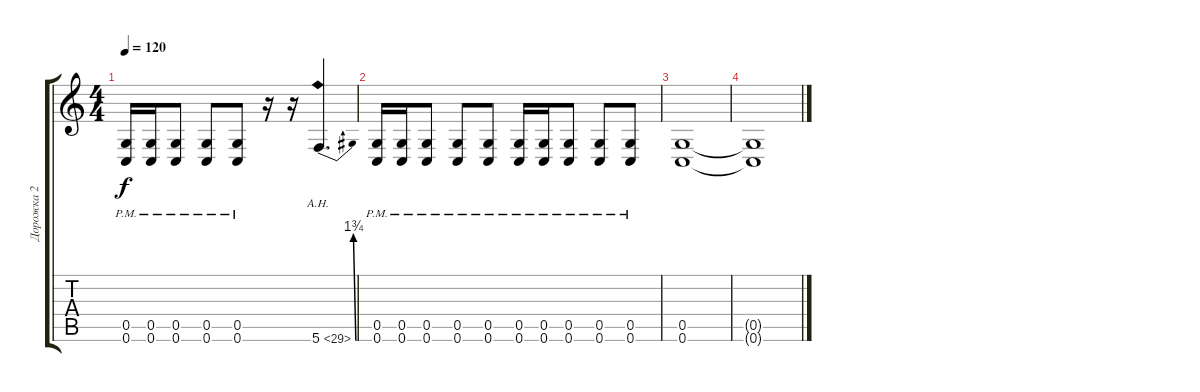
\track ("Дорожка 2" "Дорожка 2") {instrument distortionguitar}
\staff {score tabs}
\tuning (D4 A3 F3 C3 G2 C2) {hide}
\ts (4 4)
\tempo 120
\clef g2
\ks c
(0.5{pm} 0.6{pm}).16{dy f} (0.5{pm} 0.6{pm}).16 (0.5{pm} 0.6{pm}).8 (0.5{pm} 0.6{pm}).8 (0.5{pm} 0.6{pm}).8 r.16 r.16 5.6{be (bend 0 0 60 7) ah 24}.4{d} |
(0.5{pm} 0.6{pm}).16 (0.5{pm} 0.6{pm}).16 (0.5{pm} 0.6{pm}).8 (0.5{pm} 0.6{pm}).8 (0.5{pm} 0.6{pm}).8 (0.5{pm} 0.6{pm}).16 (0.5{pm} 0.6{pm}).16 (0.5{pm} 0.6{pm}).8 (0.5{pm} 0.6{pm}).8 (0.5{pm} 0.6{pm}).8 |
(0.5 0.6).1 |
(0.5{t} 0.6{t}).1
